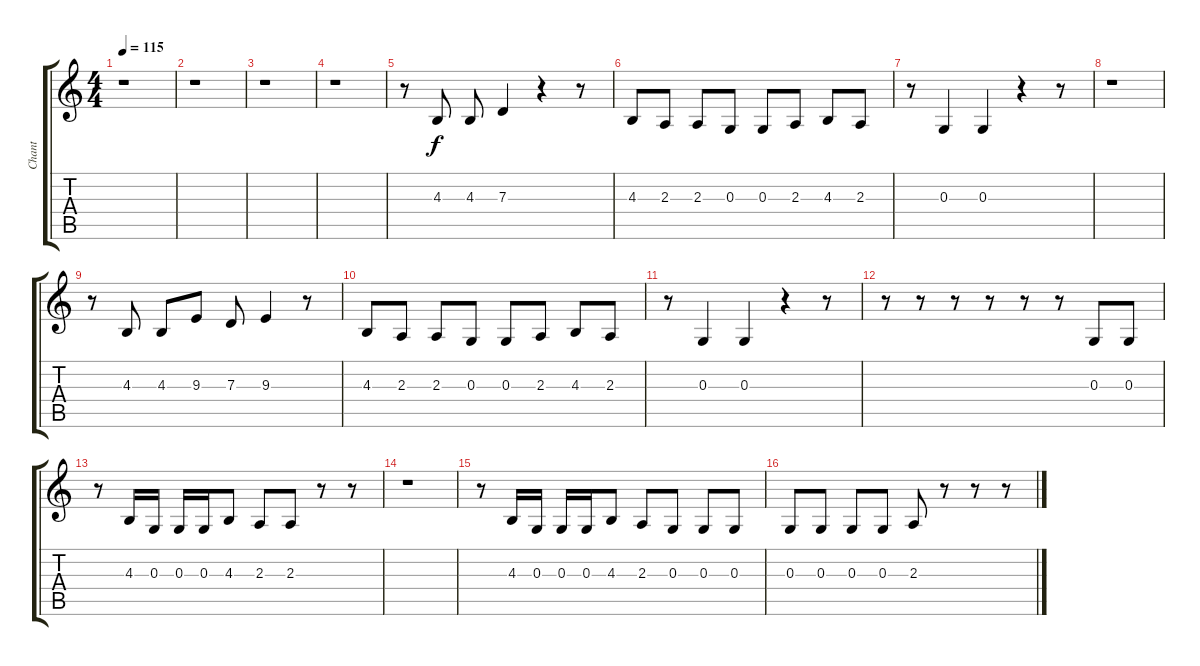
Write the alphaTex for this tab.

\track ("Chant" "Chant") {instrument electricgrandpiano}
\staff {score tabs}
\tuning (E4 B3 G3 D3 A2 E2) {hide}
\ts (4 4)
\tempo 115
\clef g2
\ks c
r.1{dy f instrument electricgrandpiano} |
r.1 |
r.1 |
r.1 |
r.8 4.3.8 4.3.8 7.3.4 r.4 r.8 |
4.3.8 2.3.8 2.3.8 0.3.8 0.3.8 2.3.8 4.3.8 2.3.8 |
r.8 0.3.4 0.3.4 r.4 r.8 |
r.1 |
r.8 4.3.8 4.3.8 9.3.8 7.3.8 9.3.4 r.8 |
4.3.8 2.3.8 2.3.8 0.3.8 0.3.8 2.3.8 4.3.8 2.3.8 |
r.8 0.3.4 0.3.4 r.4 r.8 |
r.8 r.8 r.8 r.8 r.8 r.8 0.3.8 0.3.8 |
r.8 4.3.16 0.3.16 0.3.16 0.3.16 4.3.8 2.3.8 2.3.8 r.8 r.8 |
r.1 |
r.8 4.3.16 0.3.16 0.3.16 0.3.16 4.3.8 2.3.8 0.3.8 0.3.8 0.3.8 |
0.3.8 0.3.8 0.3.8 0.3.8 2.3.8 r.8 r.8 r.8
